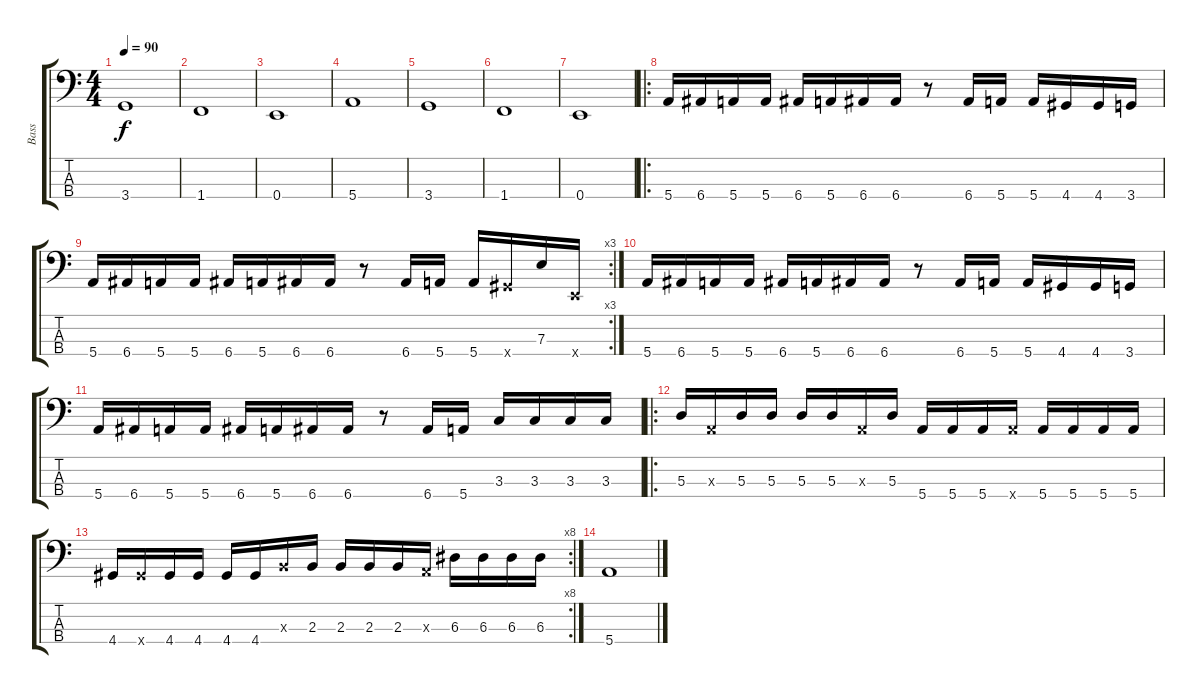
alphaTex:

\track ("Bass" "Bass") {instrument electricbasspick}
\staff {score tabs}
\tuning (G2 D2 A1 E1) {hide}
\ts (4 4)
\tempo 90
\clef f4
\ks c
3.4.1{dy f} |
1.4.1 |
0.4.1 |
5.4.1 |
3.4.1 |
1.4.1 |
0.4.1 |
\ro
5.4.16{volume 16 instrument electricbasspick} 6.4.16 5.4.16 5.4.16 6.4.16 5.4.16 6.4.16 6.4.16 r.8 6.4.16 5.4.16 5.4.16 4.4.16 4.4.16 3.4.16 |
\rc 3
5.4.16 6.4.16 5.4.16 5.4.16 6.4.16 5.4.16 6.4.16 6.4.16 r.8 6.4.16 5.4.16 5.4.16 4.4{x}.16 7.3.16 0.4{x}.16 |
5.4.16{volume 16 instrument electricbasspick} 6.4.16 5.4.16 5.4.16 6.4.16 5.4.16 6.4.16 6.4.16 r.8 6.4.16 5.4.16 5.4.16 4.4.16 4.4.16 3.4.16 |
5.4.16 6.4.16 5.4.16 5.4.16 6.4.16 5.4.16 6.4.16 6.4.16 r.8 6.4.16 5.4.16 3.3.16 3.3.16 3.3.16 3.3.16 |
\ro
5.3.16 0.3{x}.16 5.3.16 5.3.16 5.3.16 5.3.16 0.3{x}.16 5.3.16 5.4.16 5.4.16 5.4.16 5.4{x}.16 5.4.16 5.4.16 5.4.16 5.4.16 |
\rc 8
4.4.16 4.4{x}.16 4.4.16 4.4.16 4.4.16 4.4.16 2.3{x}.16 2.3.16 2.3.16 2.3.16 2.3.16 0.3{x}.16 6.3.16 6.3.16 6.3.16 6.3.16 |
5.4.1
